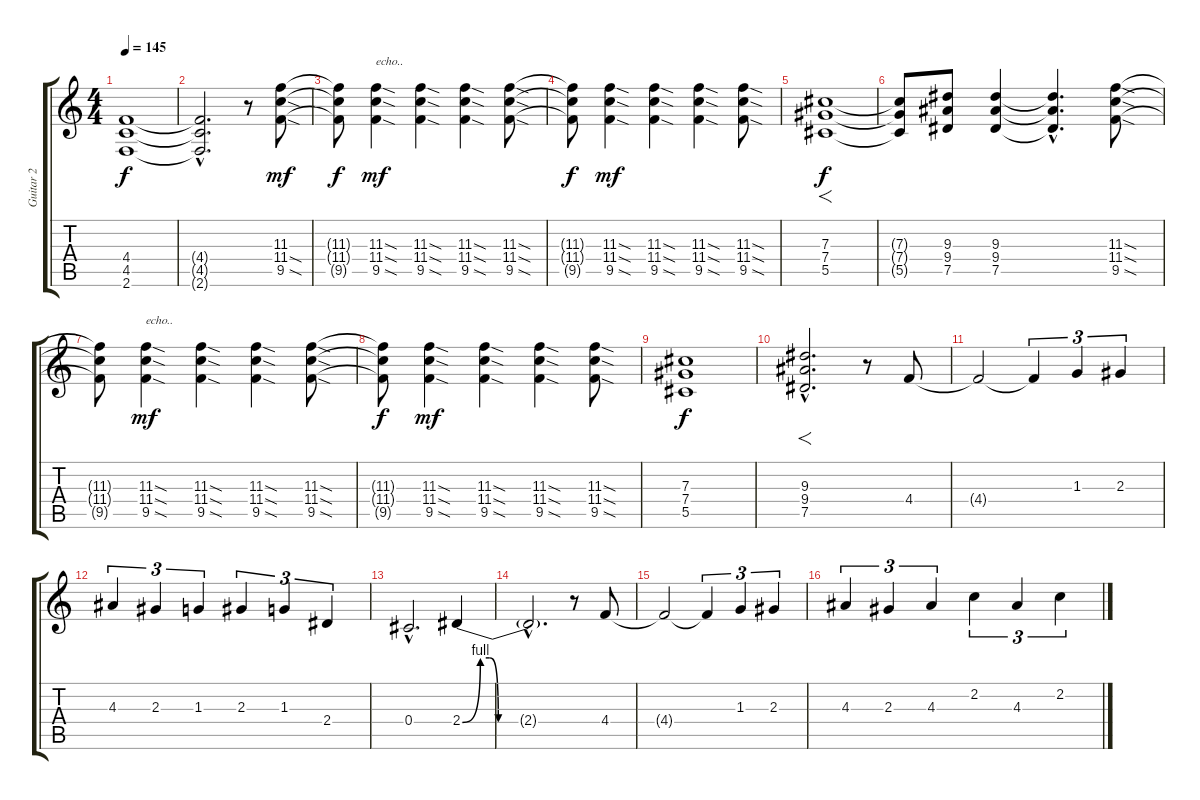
\track ("Guitar 2" "Guitar 2") {instrument distortionguitar}
\staff {score tabs}
\tuning (Eb4 Bb3 Gb3 Db3 Ab2 Eb2) {hide}
\ts (4 4)
\tempo 145
\clef g2
\ks c
(4.4{t} 4.5{t} 2.6{t}).1{dy f} |
(4.4{hac t} 4.5{hac t} 2.6{hac t}).2{d} r.8 (11.3 11.4{sod} 9.5{sod}).8{dy mf volume 7} |
(11.3{t} 11.4{t} 9.5{t}).8{dy f} (11.3{sod} 11.4{sod} 9.5{sod}).4{txt "echo.." dy mf} (11.3{sod} 11.4{sod} 9.5{sod}).4 (11.3{sod} 11.4{sod} 9.5{sod}).4 (11.3{sod} 11.4{sod} 9.5{sod}).8 |
(11.3{t} 11.4{t} 9.5{t}).8{dy f} (11.3{sod} 11.4{sod} 9.5{sod}).4{dy mf} (11.3{sod} 11.4{sod} 9.5{sod}).4 (11.3{sod} 11.4{sod} 9.5{sod}).4 (11.3{sod} 11.4{sod} 9.5{sod}).8 |
(7.3 7.4 5.5).1{f dy f volume 10} |
(7.3{t} 7.4{t} 5.5{t}).8 (9.3 9.4 7.5).8 (9.3 9.4 7.5).4 (9.3{hac t} 9.4{hac t} 7.5{hac t}).4{d} (11.3{sod} 11.4{sod} 9.5{sod}).8{volume 7} |
(11.3{t} 11.4{t} 9.5{t}).8 (11.3{sod} 11.4{sod} 9.5{sod}).4{txt "echo.." dy mf} (11.3{sod} 11.4{sod} 9.5{sod}).4 (11.3{sod} 11.4{sod} 9.5{sod}).4 (11.3{sod} 11.4{sod} 9.5{sod}).8 |
(11.3{t} 11.4{t} 9.5{t}).8{dy f} (11.3{sod} 11.4{sod} 9.5{sod}).4{dy mf} (11.3{sod} 11.4{sod} 9.5{sod}).4 (11.3{sod} 11.4{sod} 9.5{sod}).4 (11.3{sod} 11.4{sod} 9.5{sod}).8 |
(7.3 7.4 5.5).1{dy f volume 10} |
(9.3{hac} 9.4{hac} 7.5{hac}).2{f d} r.8 4.4.8{volume 14 balance 4} |
4.4{t}.2 4.4{t}.4{tu (3 2)} 1.3.4{tu (3 2)} 2.3.4{tu (3 2)} |
4.3.4{tu (3 2)} 2.3.4{tu (3 2)} 1.3.4{tu (3 2)} 2.3.4{tu (3 2)} 1.3.4{tu (3 2)} 2.4.4{tu (3 2)} |
0.4{hac}.2{d} 2.4{be (custom 0 0 10 4 15 4 20 0 30 0 60 0)}.4 |
2.4{hac t}.2{d} r.8 4.4.8 |
4.4{t}.2 4.4{t}.4{tu (3 2)} 1.3.4{tu (3 2)} 2.3.4{tu (3 2)} |
4.3.4{tu (3 2)} 2.3.4{tu (3 2)} 4.3.4{tu (3 2)} 2.2.4{tu (3 2)} 4.3.4{tu (3 2)} 2.2.4{tu (3 2)}
